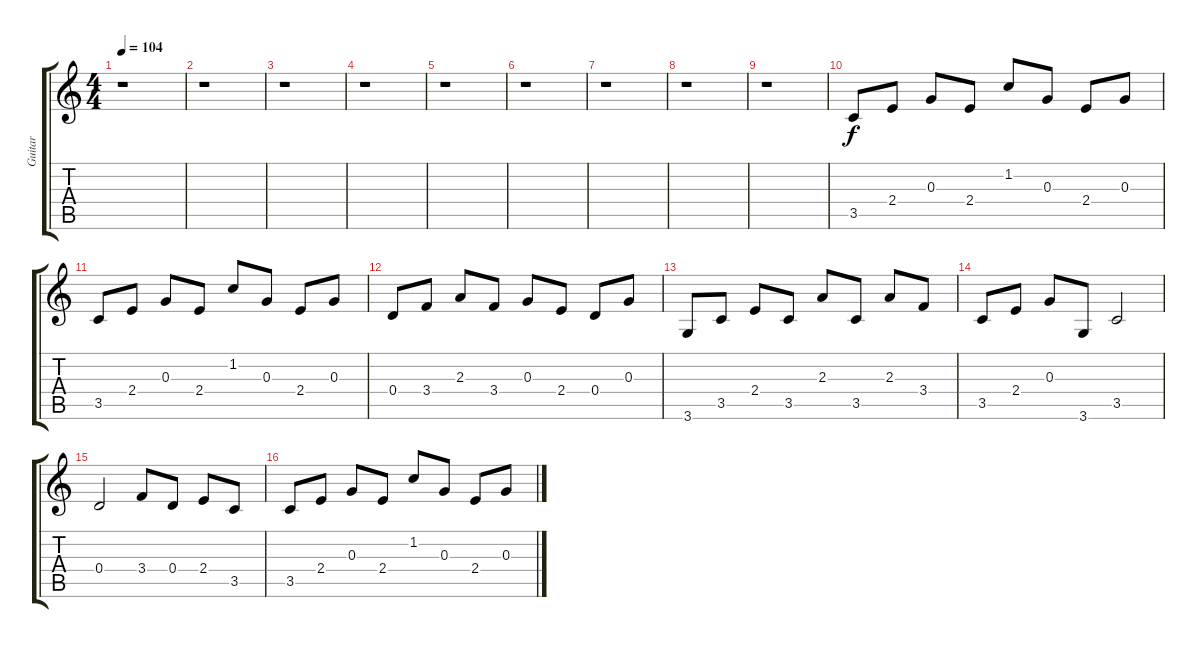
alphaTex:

\track ("Guitar" "Guitar") {instrument acousticguitarsteel}
\staff {score tabs}
\tuning (E4 B3 G3 D3 A2 E2) {hide}
\ts (4 4)
\tempo 104
\clef g2
\ks c
r.1{dy f instrument acousticguitarsteel} |
r.1 |
r.1 |
r.1 |
r.1 |
r.1 |
r.1 |
r.1 |
r.1 |
3.5.8 2.4.8 0.3.8 2.4.8 1.2.8 0.3.8 2.4.8 0.3.8 |
3.5.8 2.4.8 0.3.8 2.4.8 1.2.8 0.3.8 2.4.8 0.3.8 |
0.4.8 3.4.8 2.3.8 3.4.8 0.3.8 2.4.8 0.4.8 0.3.8 |
3.6.8 3.5.8 2.4.8 3.5.8 2.3.8 3.5.8 2.3.8 3.4.8 |
3.5.8 2.4.8 0.3.8 3.6.8 3.5.2 |
0.4.2 3.4.8 0.4.8 2.4.8 3.5.8 |
3.5.8 2.4.8 0.3.8 2.4.8 1.2.8 0.3.8 2.4.8 0.3.8
